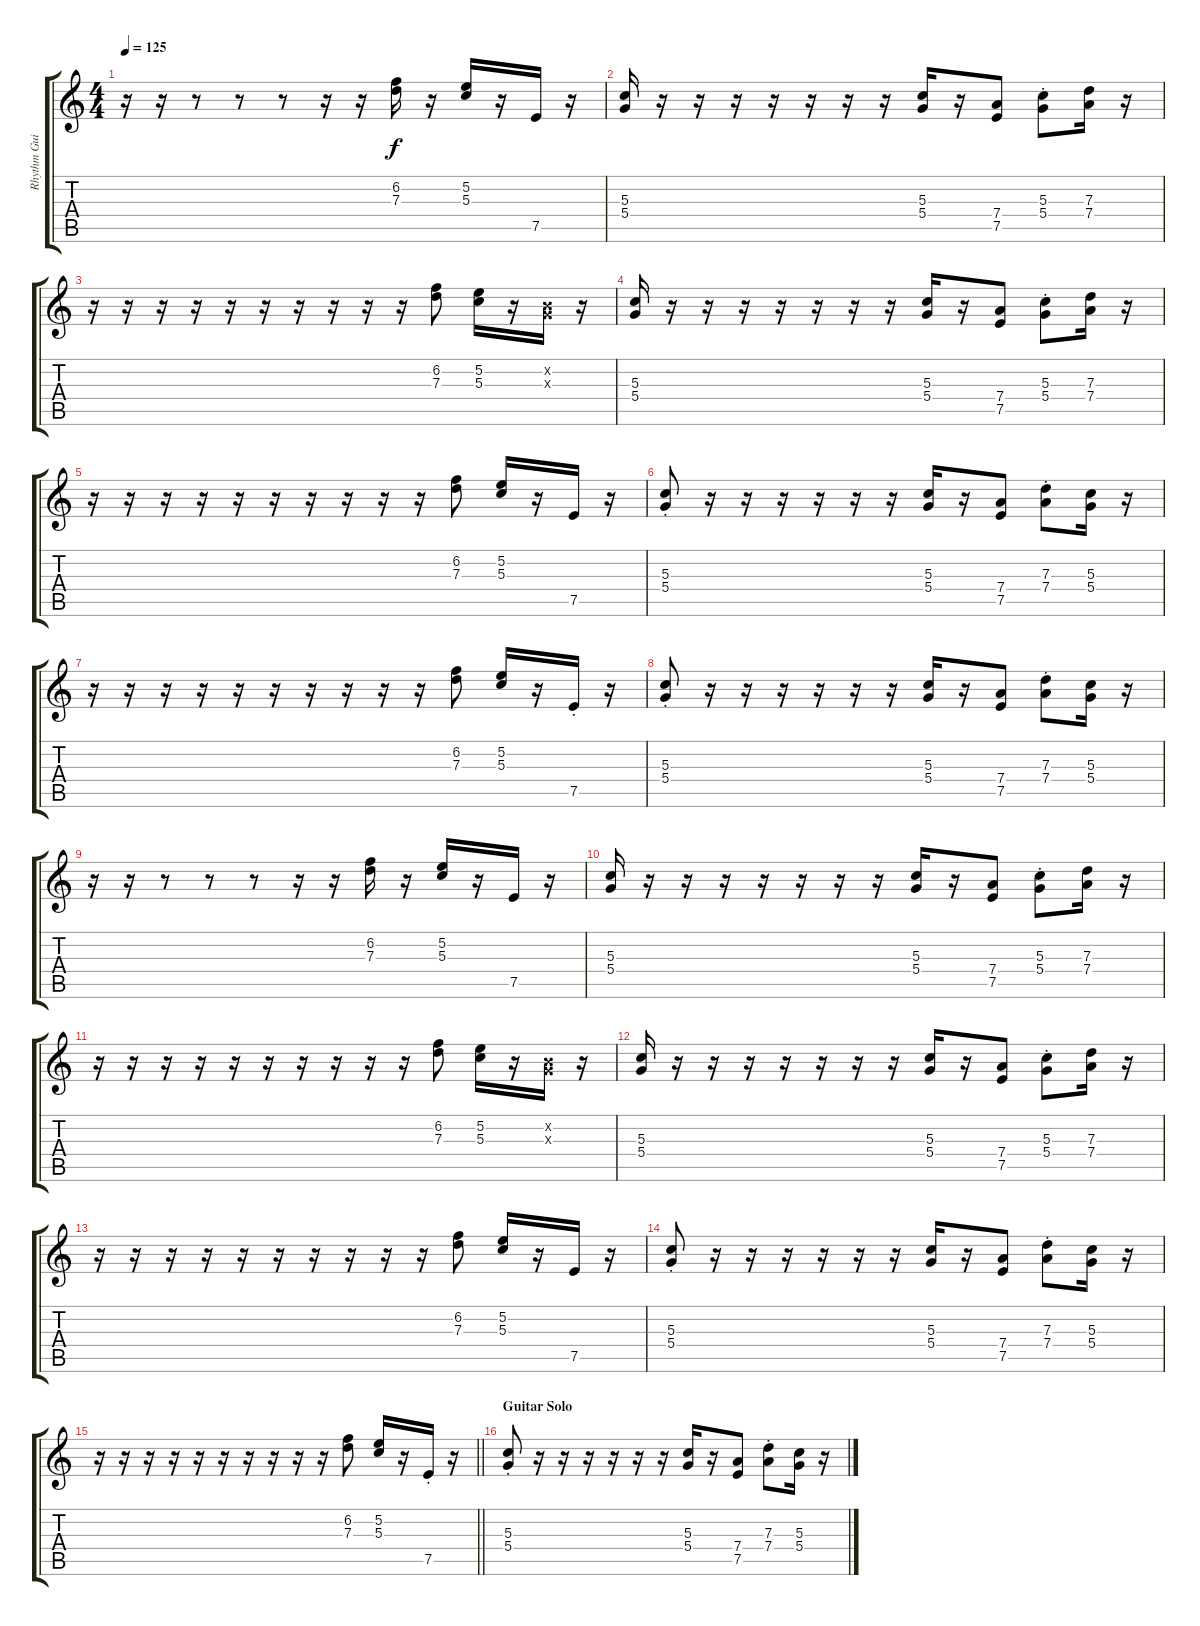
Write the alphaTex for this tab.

\track ("Rhythm Guitar" "Rhythm Gui") {instrument electricguitarmuted}
\staff {score tabs}
\tuning (E4 B3 G3 D3 A2 E2) {hide}
\ts (4 4)
\tempo 125
\clef g2
\ks c
r.16{dy f} r.16 r.8 r.8 r.8 r.16 r.16 (6.2 7.3).16 r.16 (5.2 5.3).16 r.16 7.5.16 r.16 |
(5.3 5.4).16 r.16 r.16 r.16 r.16 r.16 r.16 r.16 (5.3 5.4).16 r.16 (7.4 7.5).8 (5.3 5.4{st}).8 (7.3 7.4).16 r.16 |
r.16 r.16 r.16 r.16 r.16 r.16 r.16 r.16 r.16 r.16 (6.2 7.3).8 (5.2 5.3).16 r.16 (0.2{x} 0.3{x}).16 r.16 |
(5.3 5.4).16 r.16 r.16 r.16 r.16 r.16 r.16 r.16 (5.3 5.4).16 r.16 (7.4 7.5).8 (5.3 5.4{st}).8 (7.3 7.4).16 r.16 |
r.16 r.16 r.16 r.16 r.16 r.16 r.16 r.16 r.16 r.16 (6.2 7.3).8 (5.2 5.3).16 r.16 7.5.16 r.16 |
(5.3{st} 5.4{st}).8 r.16 r.16 r.16 r.16 r.16 r.16 (5.3 5.4).16 r.16 (7.4 7.5).8 (7.3 7.4{st}).8 (5.3 5.4).16 r.16 |
r.16 r.16 r.16 r.16 r.16 r.16 r.16 r.16 r.16 r.16 (6.2 7.3).8 (5.2 5.3).16 r.16 7.5{st}.16 r.16 |
(5.3{st} 5.4{st}).8 r.16 r.16 r.16 r.16 r.16 r.16 (5.3 5.4).16 r.16 (7.4 7.5).8 (7.3 7.4{st}).8 (5.3 5.4).16 r.16 |
r.16 r.16 r.8 r.8 r.8 r.16 r.16 (6.2 7.3).16 r.16 (5.2 5.3).16 r.16 7.5.16 r.16 |
(5.3 5.4).16 r.16 r.16 r.16 r.16 r.16 r.16 r.16 (5.3 5.4).16 r.16 (7.4 7.5).8 (5.3 5.4{st}).8 (7.3 7.4).16 r.16 |
r.16 r.16 r.16 r.16 r.16 r.16 r.16 r.16 r.16 r.16 (6.2 7.3).8 (5.2 5.3).16 r.16 (0.2{x} 0.3{x}).16 r.16 |
(5.3 5.4).16 r.16 r.16 r.16 r.16 r.16 r.16 r.16 (5.3 5.4).16 r.16 (7.4 7.5).8 (5.3 5.4{st}).8 (7.3 7.4).16 r.16 |
r.16 r.16 r.16 r.16 r.16 r.16 r.16 r.16 r.16 r.16 (6.2 7.3).8 (5.2 5.3).16 r.16 7.5.16 r.16 |
(5.3{st} 5.4{st}).8 r.16 r.16 r.16 r.16 r.16 r.16 (5.3 5.4).16 r.16 (7.4 7.5).8 (7.3 7.4{st}).8 (5.3 5.4).16 r.16 |
\barLineRight lightlight
r.16 r.16 r.16 r.16 r.16 r.16 r.16 r.16 r.16 r.16 (6.2 7.3).8 (5.2 5.3).16 r.16 7.5{st}.16 r.16 |
\section ("" "Guitar Solo")
(5.3{st} 5.4{st}).8 r.16 r.16 r.16 r.16 r.16 r.16 (5.3 5.4).16 r.16 (7.4 7.5).8 (7.3 7.4{st}).8 (5.3 5.4).16 r.16
